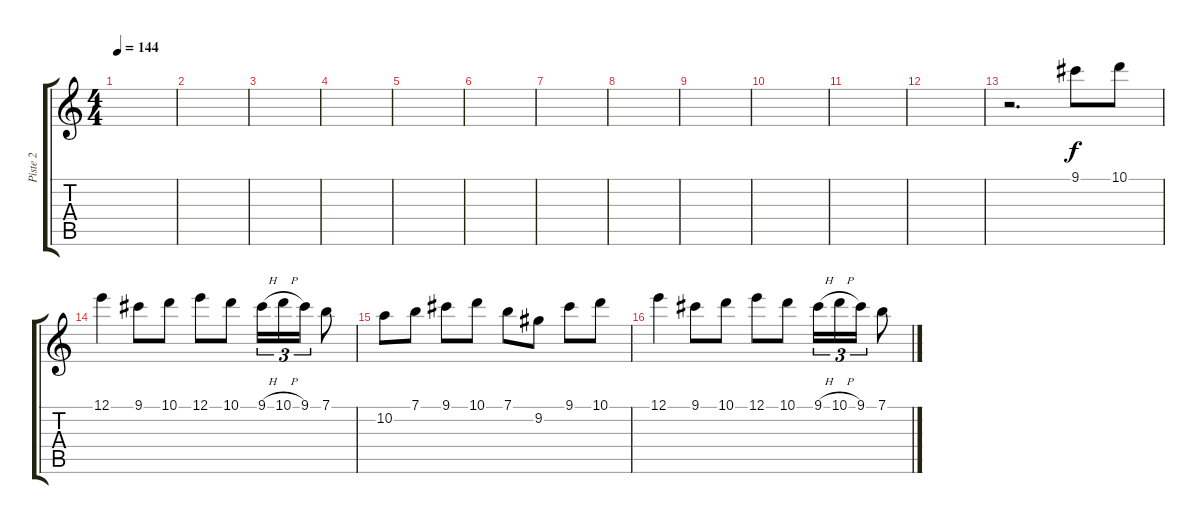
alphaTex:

\track ("Piste 2" "Piste 2") {instrument overdrivenguitar}
\staff {score tabs}
\tuning (E4 B3 G3 D3 A2 E2) {hide}
\ts (4 4)
\tempo 144
\clef g2
\ks c
|
|
|
|
|
|
|
|
|
|
|
|
r.2{d} 9.1.8 10.1.8 |
12.1.4 9.1.8 10.1.8 12.1.8 10.1.8 9.1{h}.16{tu (3 2)} 10.1{h}.16{tu (3 2)} 9.1.16{tu (3 2)} 7.1.8 |
10.2.8 7.1.8 9.1.8 10.1.8 7.1.8 9.2.8 9.1.8 10.1.8 |
12.1.4 9.1.8 10.1.8 12.1.8 10.1.8 9.1{h}.16{tu (3 2)} 10.1{h}.16{tu (3 2)} 9.1.16{tu (3 2)} 7.1.8
